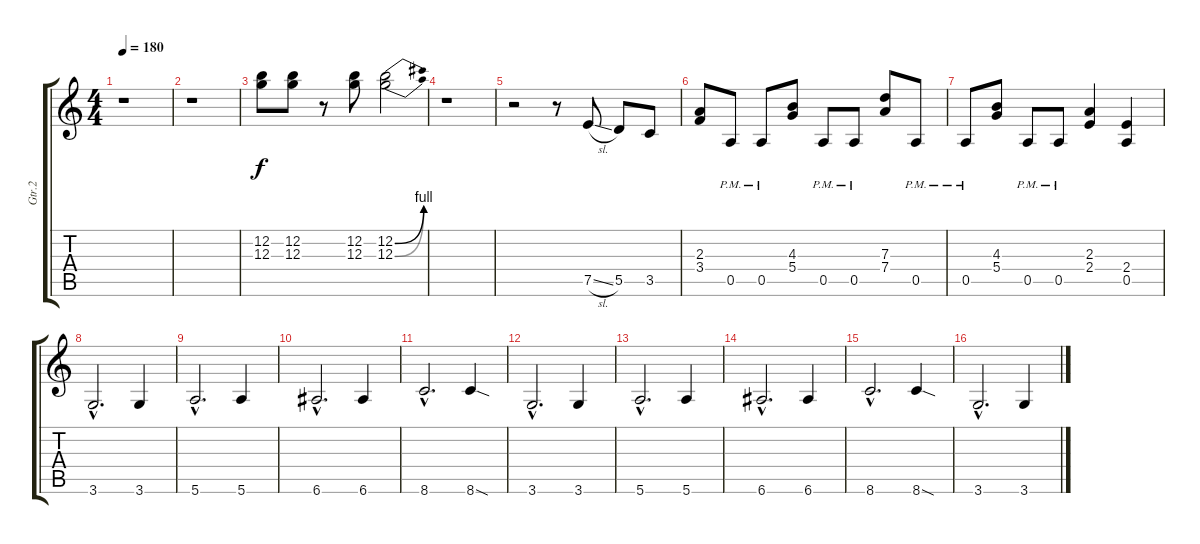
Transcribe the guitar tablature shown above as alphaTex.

\track ("Gtr.2" "Gtr.2") {instrument overdrivenguitar}
\staff {score tabs}
\tuning (E4 B3 G3 D3 A2 E2) {hide}
\ts (4 4)
\tempo 180
\clef g2
\ks c
r.1{dy f} |
r.1 |
(12.2 12.3).8 (12.2 12.3).8 r.8 (12.2 12.3).8 (12.2{be (bend 0 0 60 4)} 12.3{be (bend 0 0 60 4)}).2 |
r.1 |
r.2 r.8 7.5{sl}.8 5.5.8 3.5.8 |
(2.3 3.4).8 0.5{pm}.8 0.5{pm}.8 (4.3 5.4).8 0.5{pm}.8 0.5{pm}.8 (7.3 7.4).8 0.5{pm}.8 |
0.5{pm}.8 (4.3 5.4).8 0.5{pm}.8 0.5{pm}.8 (2.3 2.4).4 (2.4 0.5).4 |
3.6{hac}.2{d} 3.6.4 |
5.6{hac}.2{d} 5.6.4 |
6.6{hac}.2{d} 6.6.4 |
8.6{hac}.2{d} 8.6{sod}.4 |
3.6{hac}.2{d} 3.6.4 |
5.6{hac}.2{d} 5.6.4 |
6.6{hac}.2{d} 6.6.4 |
8.6{hac}.2{d} 8.6{sod}.4 |
3.6{hac}.2{d} 3.6.4
